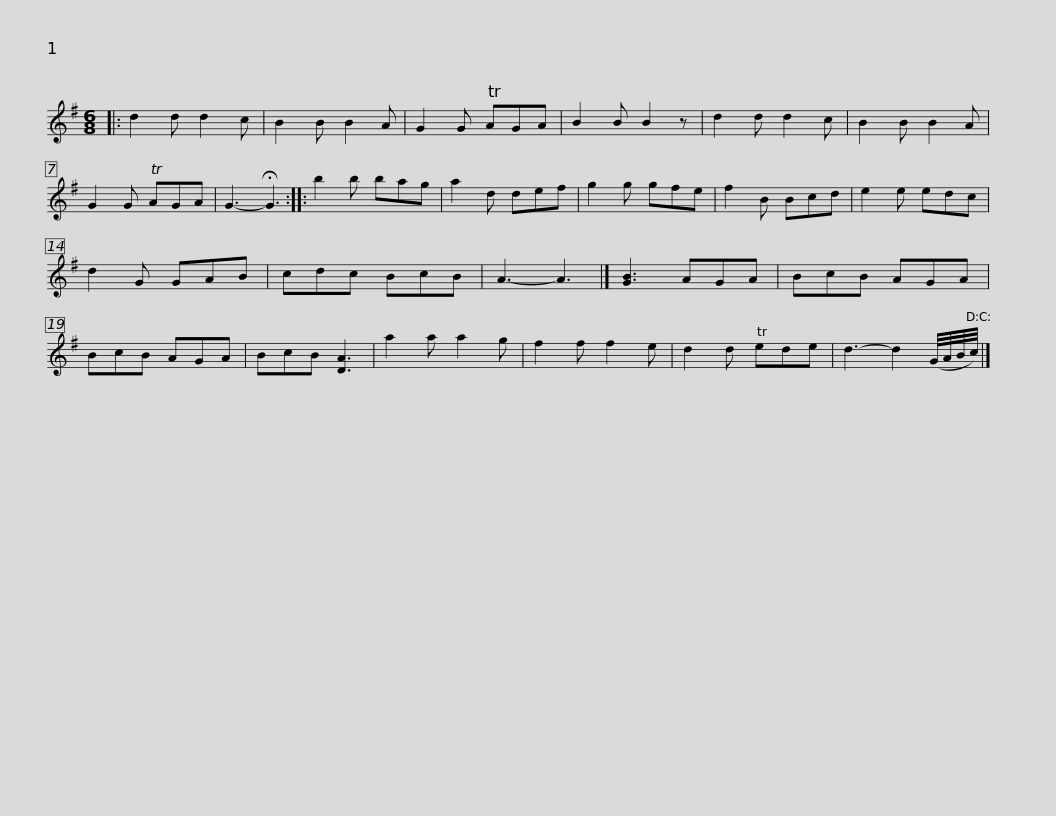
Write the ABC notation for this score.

X:1
L:1/8
M:6/8
I:linebreak $
K:G
V:1 treble
V:1
|: d2 d d2 c | B2 B B2 A | G2 G TAGA | B2 B B2 z | d2 d d2 c | %5
 B2 B B2 A | G2 G TAGA | G3- !fermata!G3 ::$ b2 b bag | a2 d def | %10
 g2 g gfe | f2 B Bcd | e2 e edc | d2 G GAB | cdc BcB | %15
 A3- A3 |]$ [GB]3 AGA | BcB AGA | BcB AGA | BcB [DA]3 | %20
 a2 a a2 g | f2 f f2 e | d2 d Tede | d3- d2 (G/4A/4B/4c/4) |] %24
